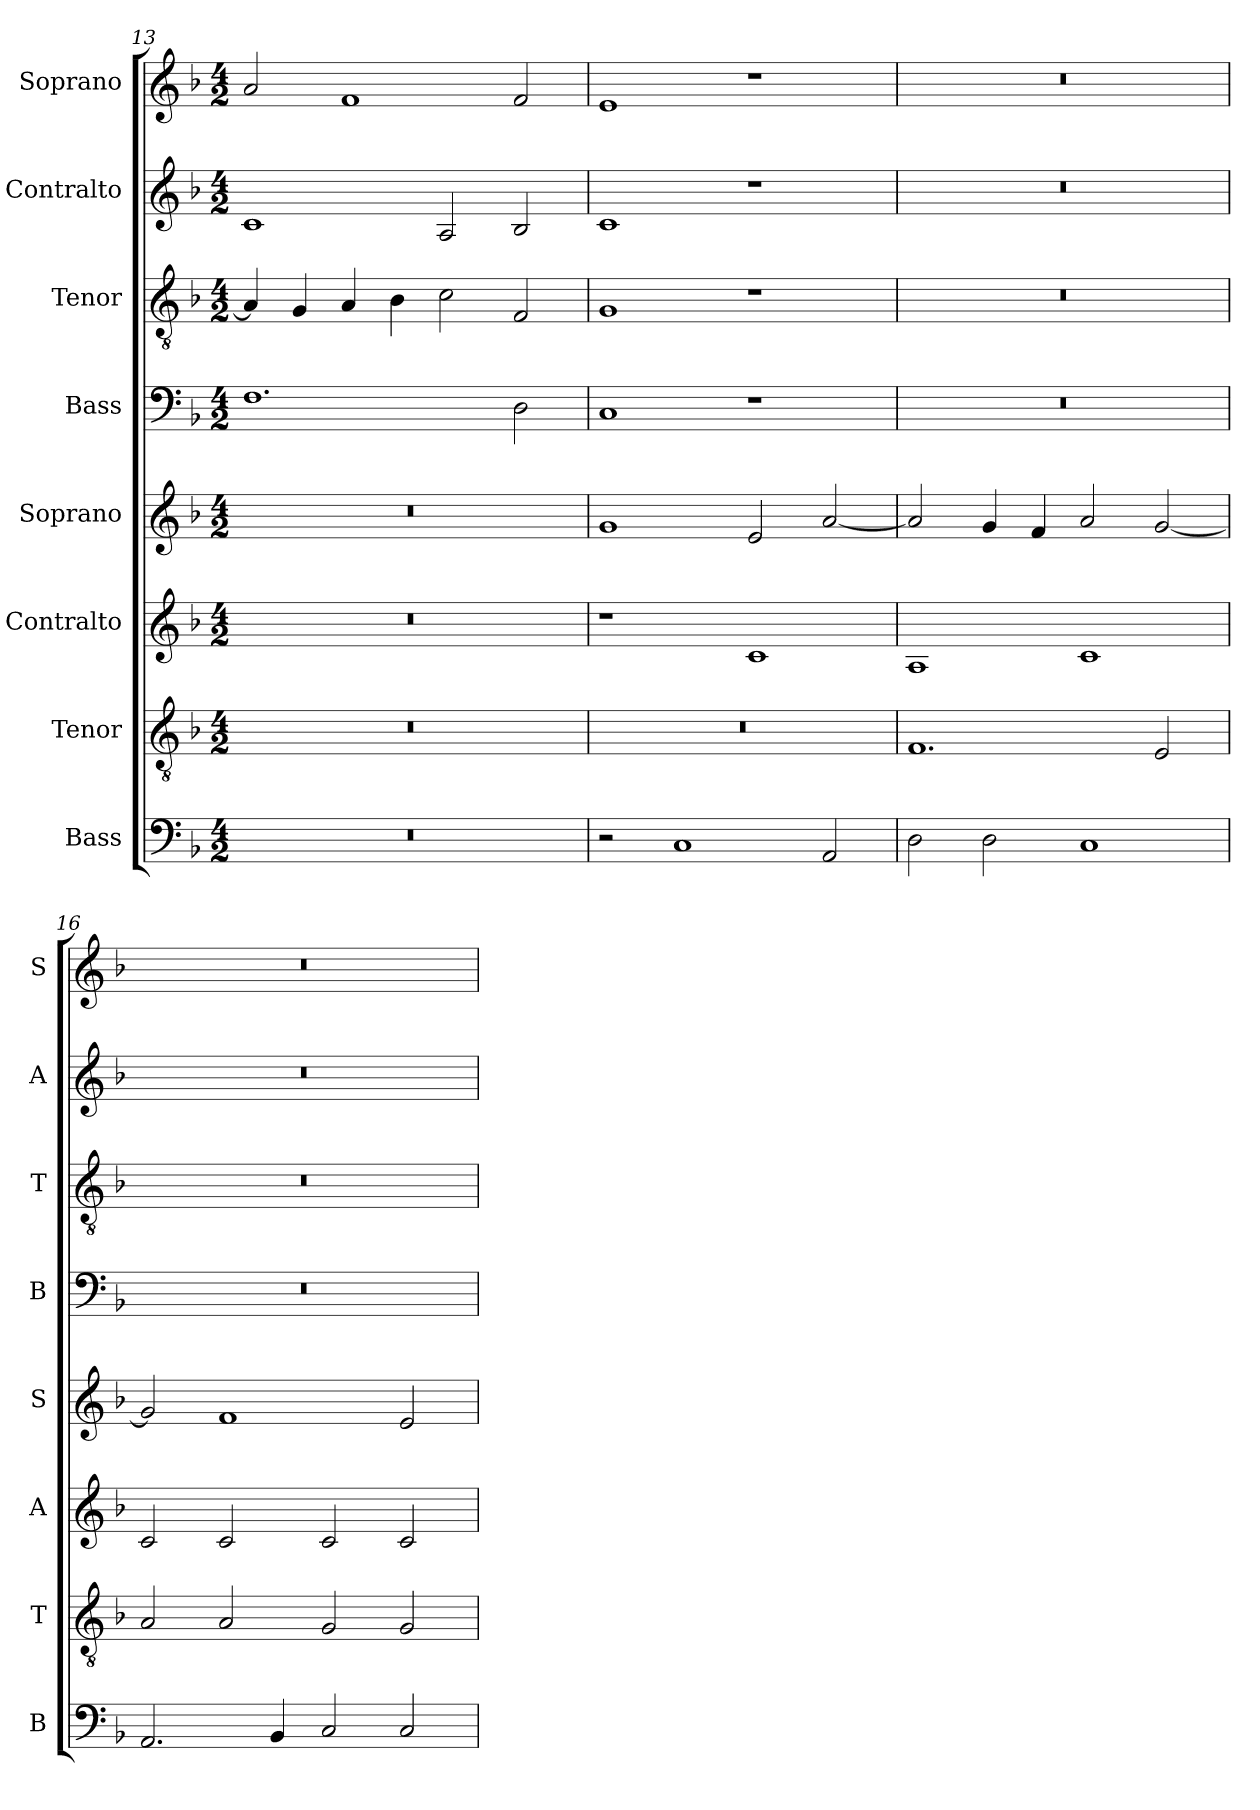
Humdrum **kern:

**kern	**kern	**kern	**kern	**kern	**kern	**kern	**kern
*part8	*part7	*part6	*part5	*part4	*part3	*part2	*part1
*staff8	*staff7	*staff6	*staff5	*staff4	*staff3	*staff2	*staff1
*I"Bass	*I"Tenor	*I"Contralto	*I"Soprano	*I"Bass	*I"Tenor	*I"Contralto	*I"Soprano
*I'B	*I'T	*I'A	*I'S	*I'B	*I'T	*I'A	*I'S
*clefF4	*clefGv2	*clefG2	*clefG2	*clefF4	*clefGv2	*clefG2	*clefG2
*k[b-]	*k[b-]	*k[b-]	*k[b-]	*k[b-]	*k[b-]	*k[b-]	*k[b-]
*F:ion	*F:ion	*F:ion	*F:ion	*F:ion	*F:ion	*F:ion	*F:ion
*M4/2	*M4/2	*M4/2	*M4/2	*M4/2	*M4/2	*M4/2	*M4/2
=13	=13	=13	=13	=13	=13	=13	=13
0r	0r	0r	0r	1.F	4A]	1c	2a
.	.	.	.	.	4G	.	.
.	.	.	.	.	4A	.	1f
.	.	.	.	.	4B-	.	.
.	.	.	.	.	2c	2A	.
.	.	.	.	2D	2F	2B-	2f
=14	=14	=14	=14	=14	=14	=14	=14
2r	0r	1r	1g	1C	1G	1c	1e
1C	.	.	.	.	.	.	.
.	.	1c	2e	1r	1r	1r	1r
2AA	.	.	[2a	.	.	.	.
=15	=15	=15	=15	=15	=15	=15	=15
2D	1.F	1A	2a]	0r	0r	0r	0r
2D	.	.	4g	.	.	.	.
.	.	.	4f	.	.	.	.
1C	.	1c	2a	.	.	.	.
.	2E	.	[2g	.	.	.	.
=16	=16	=16	=16	=16	=16	=16	=16
2.AA	2A	2c	2g]	0r	0r	0r	0r
.	2A	2c	1f	.	.	.	.
4BB-	.	.	.	.	.	.	.
2C	2G	2c	.	.	.	.	.
2C	2G	2c	2e	.	.	.	.
=	=	=	=	=	=	=	=
*-	*-	*-	*-	*-	*-	*-	*-
